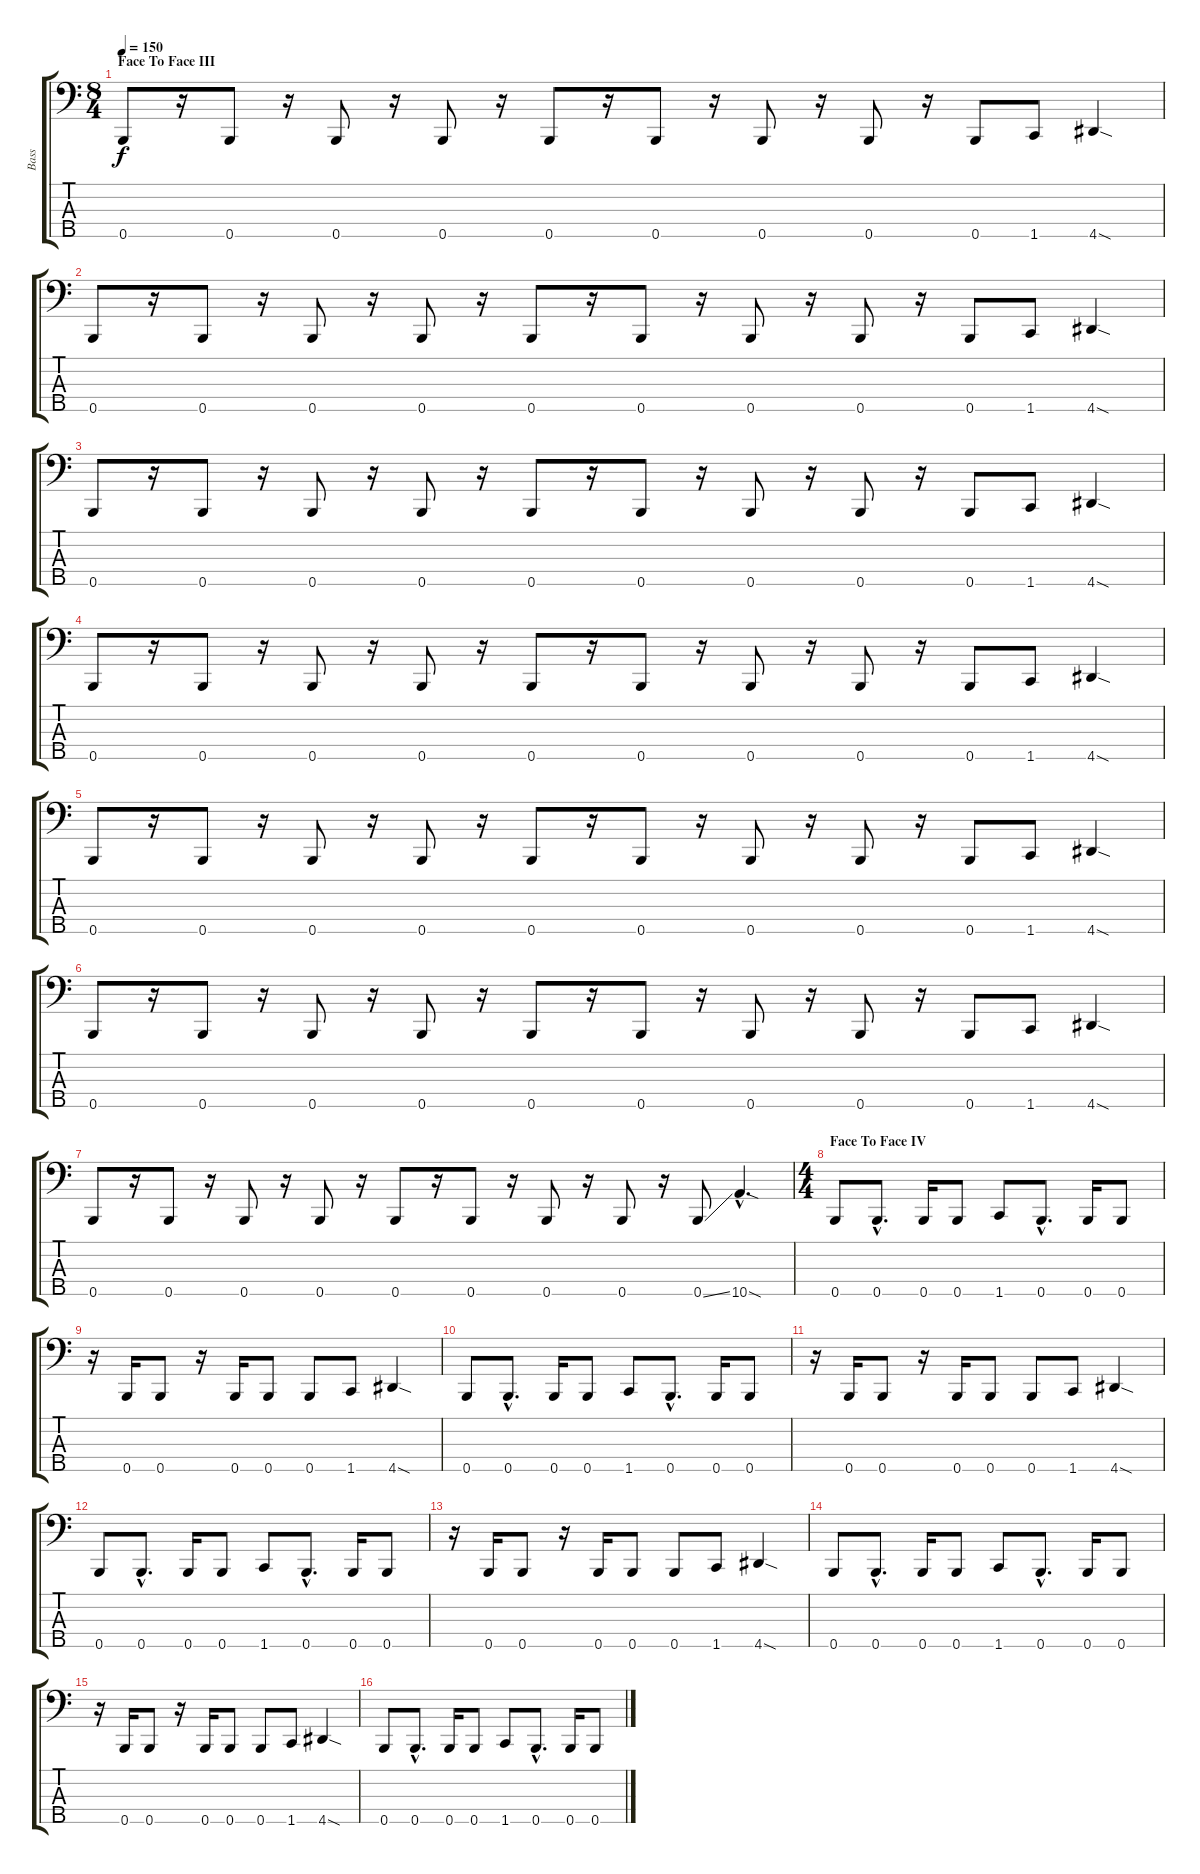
\track ("Bass" "Bass") {instrument electricbasspick}
\staff {score tabs}
\tuning (G2 D2 A1 E1 B0) {hide}
\ts (8 4)
\section ("" "Face To Face III")
\tempo 150
\clef f4
\ks c
0.5.8{dy f} r.16 0.5.8 r.16 0.5.8 r.16 0.5.8 r.16 0.5.8 r.16 0.5.8 r.16 0.5.8 r.16 0.5.8 r.16 0.5.8 1.5.8 4.5{sod}.4 |
0.5.8 r.16 0.5.8 r.16 0.5.8 r.16 0.5.8 r.16 0.5.8 r.16 0.5.8 r.16 0.5.8 r.16 0.5.8 r.16 0.5.8 1.5.8 4.5{sod}.4 |
0.5.8 r.16 0.5.8 r.16 0.5.8 r.16 0.5.8 r.16 0.5.8 r.16 0.5.8 r.16 0.5.8 r.16 0.5.8 r.16 0.5.8 1.5.8 4.5{sod}.4 |
0.5.8 r.16 0.5.8 r.16 0.5.8 r.16 0.5.8 r.16 0.5.8 r.16 0.5.8 r.16 0.5.8 r.16 0.5.8 r.16 0.5.8 1.5.8 4.5{sod}.4 |
0.5.8 r.16 0.5.8 r.16 0.5.8 r.16 0.5.8 r.16 0.5.8 r.16 0.5.8 r.16 0.5.8 r.16 0.5.8 r.16 0.5.8 1.5.8 4.5{sod}.4 |
0.5.8 r.16 0.5.8 r.16 0.5.8 r.16 0.5.8 r.16 0.5.8 r.16 0.5.8 r.16 0.5.8 r.16 0.5.8 r.16 0.5.8 1.5.8 4.5{sod}.4 |
0.5.8 r.16 0.5.8 r.16 0.5.8 r.16 0.5.8 r.16 0.5.8 r.16 0.5.8 r.16 0.5.8 r.16 0.5.8 r.16 0.5{ss}.8 10.5{sod hac}.4{d} |
\ts (4 4)
\section ("" "Face To Face IV")
0.5.8 0.5{hac}.8{d} 0.5.16 0.5.8 1.5.8 0.5{hac}.8{d} 0.5.16 0.5.8 |
r.16 0.5.16 0.5.8 r.16 0.5.16 0.5.8 0.5.8 1.5.8 4.5{sod}.4 |
0.5.8 0.5{hac}.8{d} 0.5.16 0.5.8 1.5.8 0.5{hac}.8{d} 0.5.16 0.5.8 |
r.16 0.5.16 0.5.8 r.16 0.5.16 0.5.8 0.5.8 1.5.8 4.5{sod}.4 |
0.5.8 0.5{hac}.8{d} 0.5.16 0.5.8 1.5.8 0.5{hac}.8{d} 0.5.16 0.5.8 |
r.16 0.5.16 0.5.8 r.16 0.5.16 0.5.8 0.5.8 1.5.8 4.5{sod}.4 |
0.5.8 0.5{hac}.8{d} 0.5.16 0.5.8 1.5.8 0.5{hac}.8{d} 0.5.16 0.5.8 |
r.16 0.5.16 0.5.8 r.16 0.5.16 0.5.8 0.5.8 1.5.8 4.5{sod}.4 |
0.5.8 0.5{hac}.8{d} 0.5.16 0.5.8 1.5.8 0.5{hac}.8{d} 0.5.16 0.5.8
